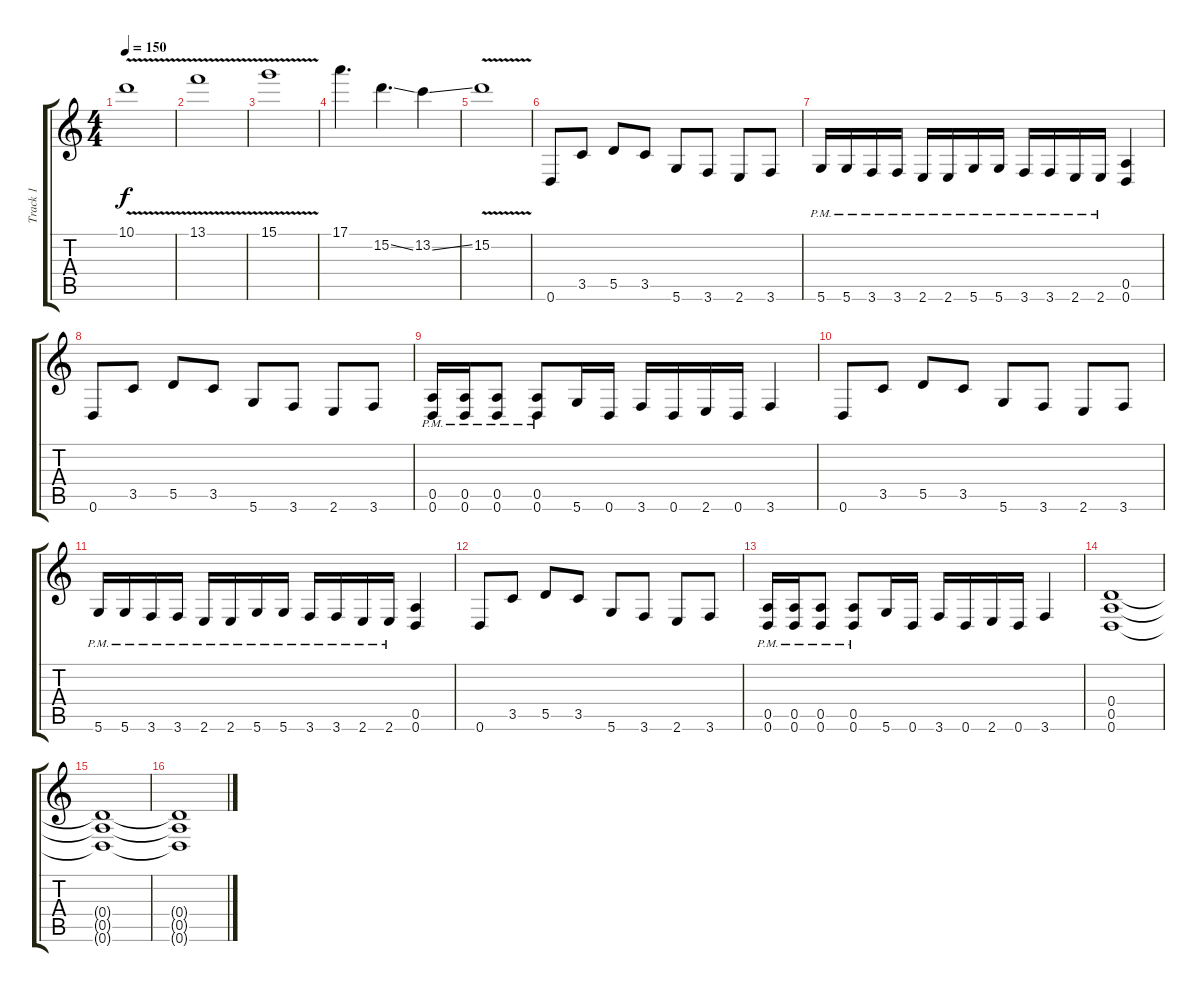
\track ("Track 1" "Track 1") {instrument distortionguitar}
\staff {score tabs}
\tuning (E4 B3 G3 D3 A2 D2) {hide}
\ts (4 4)
\tempo 150
\clef g2
\ks c
10.1{v}.1{dy f} |
13.1{v}.1 |
15.1{v}.1 |
17.1.4{d} 15.2{ss}.4{d} 13.2{ss}.4 |
15.2{v}.1 |
0.6.8 3.5.8 5.5.8 3.5.8 5.6.8 3.6.8 2.6.8 3.6.8 |
5.6{pm}.16 5.6{pm}.16 3.6{pm}.16 3.6{pm}.16 2.6{pm}.16 2.6{pm}.16 5.6{pm}.16 5.6{pm}.16 3.6{pm}.16 3.6{pm}.16 2.6{pm}.16 2.6{pm}.16 (0.5 0.6).4 |
0.6.8 3.5.8 5.5.8 3.5.8 5.6.8 3.6.8 2.6.8 3.6.8 |
(0.5{pm} 0.6{pm}).16 (0.5{pm} 0.6{pm}).16 (0.5{pm} 0.6{pm}).8 (0.5{pm} 0.6{pm}).8 5.6.16 0.6.16 3.6.16 0.6.16 2.6.16 0.6.16 3.6.4 |
0.6.8 3.5.8 5.5.8 3.5.8 5.6.8 3.6.8 2.6.8 3.6.8 |
5.6{pm}.16 5.6{pm}.16 3.6{pm}.16 3.6{pm}.16 2.6{pm}.16 2.6{pm}.16 5.6{pm}.16 5.6{pm}.16 3.6{pm}.16 3.6{pm}.16 2.6{pm}.16 2.6{pm}.16 (0.5 0.6).4 |
0.6.8 3.5.8 5.5.8 3.5.8 5.6.8 3.6.8 2.6.8 3.6.8 |
(0.5{pm} 0.6{pm}).16 (0.5{pm} 0.6{pm}).16 (0.5{pm} 0.6{pm}).8 (0.5{pm} 0.6{pm}).8 5.6.16 0.6.16 3.6.16 0.6.16 2.6.16 0.6.16 3.6.4 |
(0.4 0.5 0.6).1 |
(0.4{t} 0.5{t} 0.6{t}).1 |
(0.4{t} 0.5{t} 0.6{t}).1
